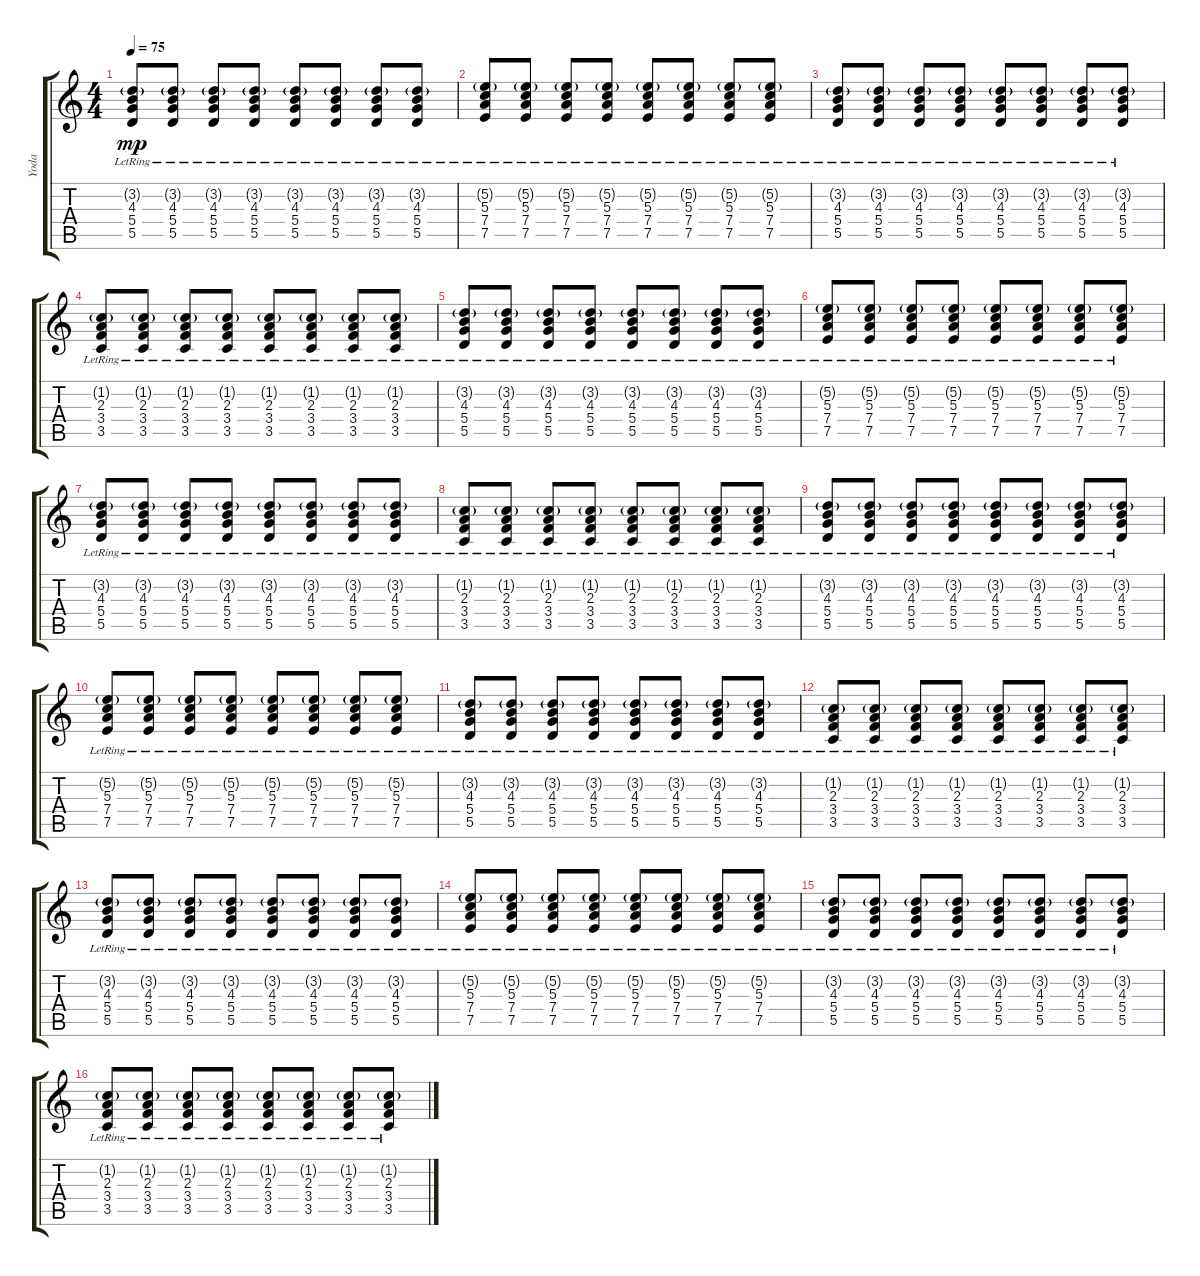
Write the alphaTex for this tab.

\track ("Yoda" "Yoda") {instrument electricguitarjazz}
\staff {score tabs}
\tuning (E4 B3 G3 D3 A2 E2) {hide}
\ts (4 4)
\tempo 75
\clef g2
\ks c
(3.2{g lr} 4.3{lr} 5.4{lr} 5.5{lr}).8{dy mp} (3.2{g lr} 4.3{lr} 5.4{lr} 5.5{lr}).8 (3.2{g lr} 4.3{lr} 5.4{lr} 5.5{lr}).8 (3.2{g lr} 4.3{lr} 5.4{lr} 5.5{lr}).8 (3.2{g lr} 4.3{lr} 5.4{lr} 5.5{lr}).8 (3.2{g lr} 4.3{lr} 5.4{lr} 5.5{lr}).8 (3.2{g lr} 4.3{lr} 5.4{lr} 5.5{lr}).8 (3.2{g lr} 4.3{lr} 5.4{lr} 5.5{lr}).8 |
(5.2{g lr} 5.3{lr} 7.4{lr} 7.5{lr}).8 (5.2{g lr} 5.3{lr} 7.4{lr} 7.5{lr}).8 (5.2{g lr} 5.3{lr} 7.4{lr} 7.5{lr}).8 (5.2{g lr} 5.3{lr} 7.4{lr} 7.5{lr}).8 (5.2{g lr} 5.3{lr} 7.4{lr} 7.5{lr}).8 (5.2{g lr} 5.3{lr} 7.4{lr} 7.5{lr}).8 (5.2{g lr} 5.3{lr} 7.4{lr} 7.5{lr}).8 (5.2{g lr} 5.3{lr} 7.4{lr} 7.5{lr}).8 |
(3.2{g lr} 4.3{lr} 5.4{lr} 5.5{lr}).8 (3.2{g lr} 4.3{lr} 5.4{lr} 5.5{lr}).8 (3.2{g lr} 4.3{lr} 5.4{lr} 5.5{lr}).8 (3.2{g lr} 4.3{lr} 5.4{lr} 5.5{lr}).8 (3.2{g lr} 4.3{lr} 5.4{lr} 5.5{lr}).8 (3.2{g lr} 4.3{lr} 5.4{lr} 5.5{lr}).8 (3.2{g lr} 4.3{lr} 5.4{lr} 5.5{lr}).8 (3.2{g lr} 4.3{lr} 5.4{lr} 5.5{lr}).8 |
(1.2{g} 2.3 3.4{lr} 3.5).8 (1.2{g} 2.3 3.4{lr} 3.5).8 (1.2{g} 2.3 3.4{lr} 3.5).8 (1.2{g} 2.3 3.4{lr} 3.5).8 (1.2{g} 2.3 3.4{lr} 3.5).8 (1.2{g} 2.3 3.4{lr} 3.5).8 (1.2{g} 2.3 3.4{lr} 3.5).8 (1.2{g} 2.3 3.4{lr} 3.5).8 |
(3.2{g lr} 4.3{lr} 5.4{lr} 5.5{lr}).8 (3.2{g lr} 4.3{lr} 5.4{lr} 5.5{lr}).8 (3.2{g lr} 4.3{lr} 5.4{lr} 5.5{lr}).8 (3.2{g lr} 4.3{lr} 5.4{lr} 5.5{lr}).8 (3.2{g lr} 4.3{lr} 5.4{lr} 5.5{lr}).8 (3.2{g lr} 4.3{lr} 5.4{lr} 5.5{lr}).8 (3.2{g lr} 4.3{lr} 5.4{lr} 5.5{lr}).8 (3.2{g lr} 4.3{lr} 5.4{lr} 5.5{lr}).8 |
(5.2{g lr} 5.3{lr} 7.4{lr} 7.5{lr}).8 (5.2{g lr} 5.3{lr} 7.4{lr} 7.5{lr}).8 (5.2{g lr} 5.3{lr} 7.4{lr} 7.5{lr}).8 (5.2{g lr} 5.3{lr} 7.4{lr} 7.5{lr}).8 (5.2{g lr} 5.3{lr} 7.4{lr} 7.5{lr}).8 (5.2{g lr} 5.3{lr} 7.4{lr} 7.5{lr}).8 (5.2{g lr} 5.3{lr} 7.4{lr} 7.5{lr}).8 (5.2{g lr} 5.3{lr} 7.4{lr} 7.5{lr}).8 |
(3.2{g lr} 4.3{lr} 5.4{lr} 5.5{lr}).8 (3.2{g lr} 4.3{lr} 5.4{lr} 5.5{lr}).8 (3.2{g lr} 4.3{lr} 5.4{lr} 5.5{lr}).8 (3.2{g lr} 4.3{lr} 5.4{lr} 5.5{lr}).8 (3.2{g lr} 4.3{lr} 5.4{lr} 5.5{lr}).8 (3.2{g lr} 4.3{lr} 5.4{lr} 5.5{lr}).8 (3.2{g lr} 4.3{lr} 5.4{lr} 5.5{lr}).8 (3.2{g lr} 4.3{lr} 5.4{lr} 5.5{lr}).8 |
(1.2{g} 2.3 3.4{lr} 3.5).8 (1.2{g} 2.3 3.4{lr} 3.5).8 (1.2{g} 2.3 3.4{lr} 3.5).8 (1.2{g} 2.3 3.4{lr} 3.5).8 (1.2{g} 2.3 3.4{lr} 3.5).8 (1.2{g} 2.3 3.4{lr} 3.5).8 (1.2{g} 2.3 3.4{lr} 3.5).8 (1.2{g} 2.3 3.4{lr} 3.5).8 |
(3.2{g lr} 4.3{lr} 5.4{lr} 5.5{lr}).8 (3.2{g lr} 4.3{lr} 5.4{lr} 5.5{lr}).8 (3.2{g lr} 4.3{lr} 5.4{lr} 5.5{lr}).8 (3.2{g lr} 4.3{lr} 5.4{lr} 5.5{lr}).8 (3.2{g lr} 4.3{lr} 5.4{lr} 5.5{lr}).8 (3.2{g lr} 4.3{lr} 5.4{lr} 5.5{lr}).8 (3.2{g lr} 4.3{lr} 5.4{lr} 5.5{lr}).8 (3.2{g lr} 4.3{lr} 5.4{lr} 5.5{lr}).8 |
(5.2{g lr} 5.3{lr} 7.4{lr} 7.5{lr}).8 (5.2{g lr} 5.3{lr} 7.4{lr} 7.5{lr}).8 (5.2{g lr} 5.3{lr} 7.4{lr} 7.5{lr}).8 (5.2{g lr} 5.3{lr} 7.4{lr} 7.5{lr}).8 (5.2{g lr} 5.3{lr} 7.4{lr} 7.5{lr}).8 (5.2{g lr} 5.3{lr} 7.4{lr} 7.5{lr}).8 (5.2{g lr} 5.3{lr} 7.4{lr} 7.5{lr}).8 (5.2{g lr} 5.3{lr} 7.4{lr} 7.5{lr}).8 |
(3.2{g lr} 4.3{lr} 5.4{lr} 5.5{lr}).8 (3.2{g lr} 4.3{lr} 5.4{lr} 5.5{lr}).8 (3.2{g lr} 4.3{lr} 5.4{lr} 5.5{lr}).8 (3.2{g lr} 4.3{lr} 5.4{lr} 5.5{lr}).8 (3.2{g lr} 4.3{lr} 5.4{lr} 5.5{lr}).8 (3.2{g lr} 4.3{lr} 5.4{lr} 5.5{lr}).8 (3.2{g lr} 4.3{lr} 5.4{lr} 5.5{lr}).8 (3.2{g lr} 4.3{lr} 5.4{lr} 5.5{lr}).8 |
(1.2{g} 2.3 3.4{lr} 3.5).8 (1.2{g} 2.3 3.4{lr} 3.5).8 (1.2{g} 2.3 3.4{lr} 3.5).8 (1.2{g} 2.3 3.4{lr} 3.5).8 (1.2{g} 2.3 3.4{lr} 3.5).8 (1.2{g} 2.3 3.4{lr} 3.5).8 (1.2{g} 2.3 3.4{lr} 3.5).8 (1.2{g} 2.3 3.4{lr} 3.5).8 |
(3.2{g lr} 4.3{lr} 5.4{lr} 5.5{lr}).8 (3.2{g lr} 4.3{lr} 5.4{lr} 5.5{lr}).8 (3.2{g lr} 4.3{lr} 5.4{lr} 5.5{lr}).8 (3.2{g lr} 4.3{lr} 5.4{lr} 5.5{lr}).8 (3.2{g lr} 4.3{lr} 5.4{lr} 5.5{lr}).8 (3.2{g lr} 4.3{lr} 5.4{lr} 5.5{lr}).8 (3.2{g lr} 4.3{lr} 5.4{lr} 5.5{lr}).8 (3.2{g lr} 4.3{lr} 5.4{lr} 5.5{lr}).8 |
(5.2{g lr} 5.3{lr} 7.4{lr} 7.5{lr}).8 (5.2{g lr} 5.3{lr} 7.4{lr} 7.5{lr}).8 (5.2{g lr} 5.3{lr} 7.4{lr} 7.5{lr}).8 (5.2{g lr} 5.3{lr} 7.4{lr} 7.5{lr}).8 (5.2{g lr} 5.3{lr} 7.4{lr} 7.5{lr}).8 (5.2{g lr} 5.3{lr} 7.4{lr} 7.5{lr}).8 (5.2{g lr} 5.3{lr} 7.4{lr} 7.5{lr}).8 (5.2{g lr} 5.3{lr} 7.4{lr} 7.5{lr}).8 |
(3.2{g lr} 4.3{lr} 5.4{lr} 5.5{lr}).8 (3.2{g lr} 4.3{lr} 5.4{lr} 5.5{lr}).8 (3.2{g lr} 4.3{lr} 5.4{lr} 5.5{lr}).8 (3.2{g lr} 4.3{lr} 5.4{lr} 5.5{lr}).8 (3.2{g lr} 4.3{lr} 5.4{lr} 5.5{lr}).8 (3.2{g lr} 4.3{lr} 5.4{lr} 5.5{lr}).8 (3.2{g lr} 4.3{lr} 5.4{lr} 5.5{lr}).8 (3.2{g lr} 4.3{lr} 5.4{lr} 5.5{lr}).8 |
(1.2{g} 2.3 3.4{lr} 3.5).8 (1.2{g} 2.3 3.4{lr} 3.5).8 (1.2{g} 2.3 3.4{lr} 3.5).8 (1.2{g} 2.3 3.4{lr} 3.5).8 (1.2{g} 2.3 3.4{lr} 3.5).8 (1.2{g} 2.3 3.4{lr} 3.5).8 (1.2{g} 2.3 3.4{lr} 3.5).8 (1.2{g} 2.3 3.4{lr} 3.5).8
